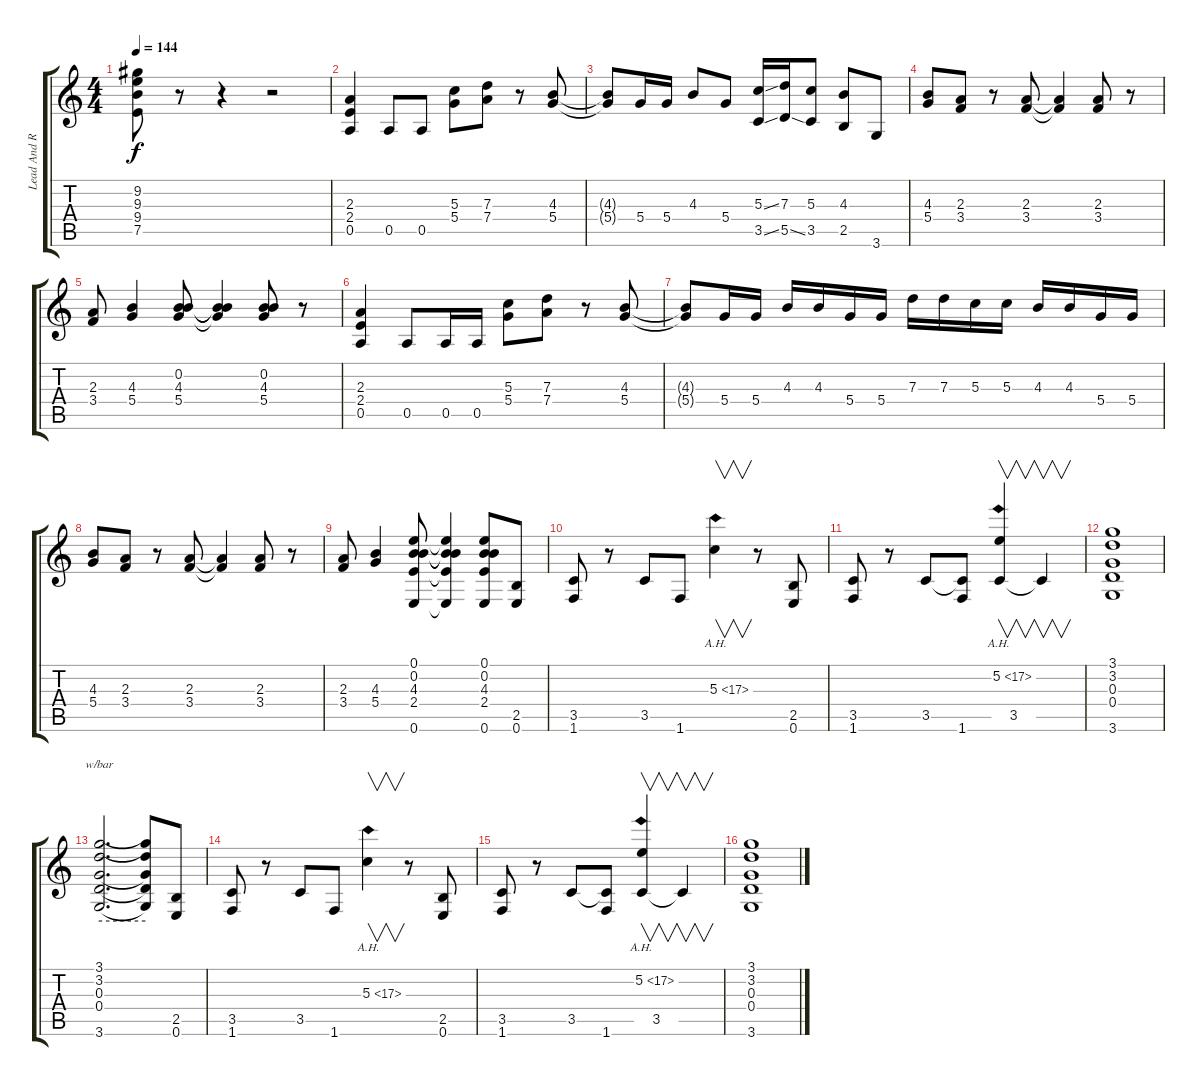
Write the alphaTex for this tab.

\track ("Lead And Rhythm Guitar" "Lead And R") {instrument overdrivenguitar}
\staff {score tabs}
\tuning (E4 B3 G3 D3 A2 E2) {hide}
\ts (4 4)
\tempo 144
\clef g2
\ks c
(9.2 9.3 9.4 7.5).8{dy f} r.8 r.4 r.2 |
(2.3 2.4 0.5).4 0.5.8 0.5.8 (5.3 5.4).8 (7.3 7.4).8 r.8 (4.3 5.4).8 |
(4.3{t} 5.4{t}).8 5.4.16 5.4.16 4.3.8 5.4.8 (5.3{ss} 3.5{ss}).16 (7.3 5.5{ss}).16 (5.3 3.5).8 (4.3 2.5).8 3.6.8 |
(4.3 5.4).8 (2.3 3.4).8 r.8 (2.3 3.4).8 (2.3{t} 3.4{t}).4 (2.3 3.4).8 r.8 |
(2.3 3.4).8 (4.3 5.4).4 (0.2 4.3 5.4).8 (0.2{t} 4.3{t} 5.4{t}).4 (0.2 4.3 5.4).8 r.8 |
(2.3 2.4 0.5).4 0.5.8 0.5.16 0.5.16 (5.3 5.4).8 (7.3 7.4).8 r.8 (4.3 5.4).8 |
(4.3{t} 5.4{t}).8 5.4.16 5.4.16 4.3.16 4.3.16 5.4.16 5.4.16 7.3.16 7.3.16 5.3.16 5.3.16 4.3.16 4.3.16 5.4.16 5.4.16 |
(4.3 5.4).8 (2.3 3.4).8 r.8 (2.3 3.4).8 (2.3{t} 3.4{t}).4 (2.3 3.4).8 r.8 |
(2.3 3.4).8 (4.3 5.4).4 (0.1 0.2 4.3 2.4 0.6).8 (0.1{t} 0.2{t} 4.3{t} 2.4{t} 0.6{t}).4 (0.1 0.2 4.3 2.4 0.6).8 (2.5 0.6).8 |
(3.5 1.6).8 r.8 3.5.8 1.6.8 5.3{ah 12}.4{v} r.8 (2.5 0.6).8 |
(3.5 1.6).8 r.8 3.5.8 (3.5{t} 1.6).8 (5.2{ah 12} 3.5).4{v} 3.5{t}.4{v} |
(3.1 3.2 0.3 0.4 3.6).1 |
(3.1 3.2 0.3 0.4 3.6).2{d tbe (hold default 0 0 60 0)} (3.1{t} 3.2{t} 0.3{t} 0.4{t} 3.6{t}).8 (2.5 0.6).8 |
(3.5 1.6).8 r.8 3.5.8 1.6.8 5.3{ah 12}.4{v} r.8 (2.5 0.6).8 |
(3.5 1.6).8 r.8 3.5.8 (3.5{t} 1.6).8 (5.2{ah 12} 3.5).4{v} 3.5{t}.4{v} |
(3.1 3.2 0.3 0.4 3.6).1
